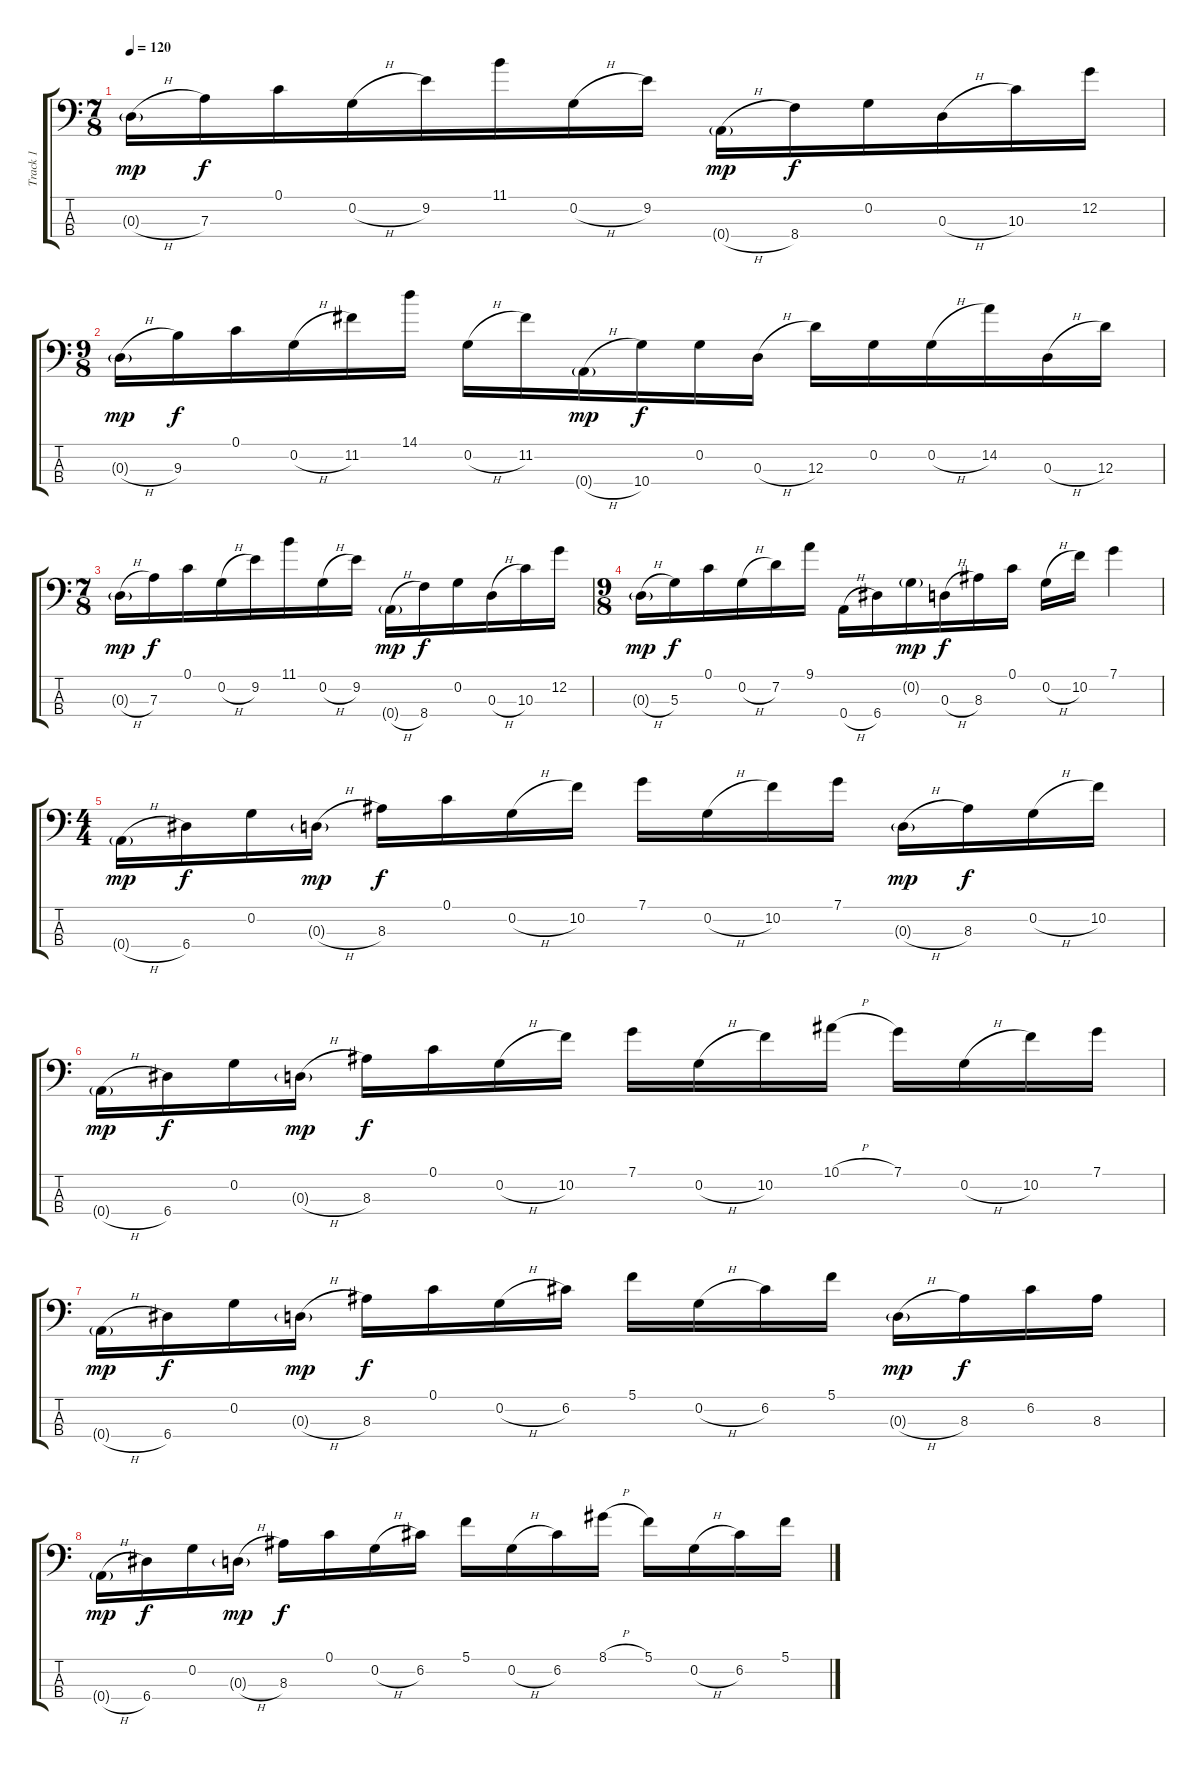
\track ("Track 1" "Track 1") {instrument acousticguitarsteel}
\staff {score tabs}
\tuning (C3 G2 D2 A1) {hide}
\ts (7 8)
\tempo 120
\clef f4
\ks c
0.3{h g}.16{dy mp} 7.3.16{dy f} 0.1.16 0.2{h}.16 9.2.16 11.1.16 0.2{h}.16 9.2.16 0.4{h g}.16{dy mp} 8.4.16{dy f} 0.2.16 0.3{h}.16 10.3.16 12.2.16 |
\ts (9 8)
0.3{h g}.16{dy mp} 9.3.16{dy f} 0.1.16 0.2{h}.16 11.2.16 14.1.16 0.2{h}.16 11.2.16 0.4{h g}.16{dy mp} 10.4.16{dy f} 0.2.16 0.3{h}.16 12.3.16 0.2.16 0.2{h}.16 14.2.16 0.3{h}.16 12.3.16 |
\ts (7 8)
0.3{h g}.16{dy mp} 7.3.16{dy f} 0.1.16 0.2{h}.16 9.2.16 11.1.16 0.2{h}.16 9.2.16 0.4{h g}.16{dy mp} 8.4.16{dy f} 0.2.16 0.3{h}.16 10.3.16 12.2.16 |
\ts (9 8)
0.3{h g}.16{dy mp} 5.3.16{dy f} 0.1.16 0.2{h}.16 7.2.16 9.1.16 0.4{h}.16 6.4.16 0.2{g}.16{dy mp} 0.3{h}.16{dy f} 8.3.16 0.1.16 0.2{h}.16 10.2.16 7.1.4 |
\ts (4 4)
0.4{h g}.16{dy mp} 6.4.16{dy f} 0.2.16 0.3{h g}.16{dy mp} 8.3.16{dy f} 0.1.16 0.2{h}.16 10.2.16 7.1.16 0.2{h}.16 10.2.16 7.1.16 0.3{h g}.16{dy mp} 8.3.16{dy f} 0.2{h}.16 10.2.16 |
0.4{h g}.16{dy mp} 6.4.16{dy f} 0.2.16 0.3{h g}.16{dy mp} 8.3.16{dy f} 0.1.16 0.2{h}.16 10.2.16 7.1.16 0.2{h}.16 10.2.16 10.1{h}.16 7.1.16 0.2{h}.16 10.2.16 7.1.16 |
0.4{h g}.16{dy mp} 6.4.16{dy f} 0.2.16 0.3{h g}.16{dy mp} 8.3.16{dy f} 0.1.16 0.2{h}.16 6.2.16 5.1.16 0.2{h}.16 6.2.16 5.1.16 0.3{h g}.16{dy mp} 8.3.16{dy f} 6.2.16 8.3.16 |
0.4{h g}.16{dy mp} 6.4.16{dy f} 0.2.16 0.3{h g}.16{dy mp} 8.3.16{dy f} 0.1.16 0.2{h}.16 6.2.16 5.1.16 0.2{h}.16 6.2.16 8.1{h}.16 5.1.16 0.2{h}.16 6.2.16 5.1.16
